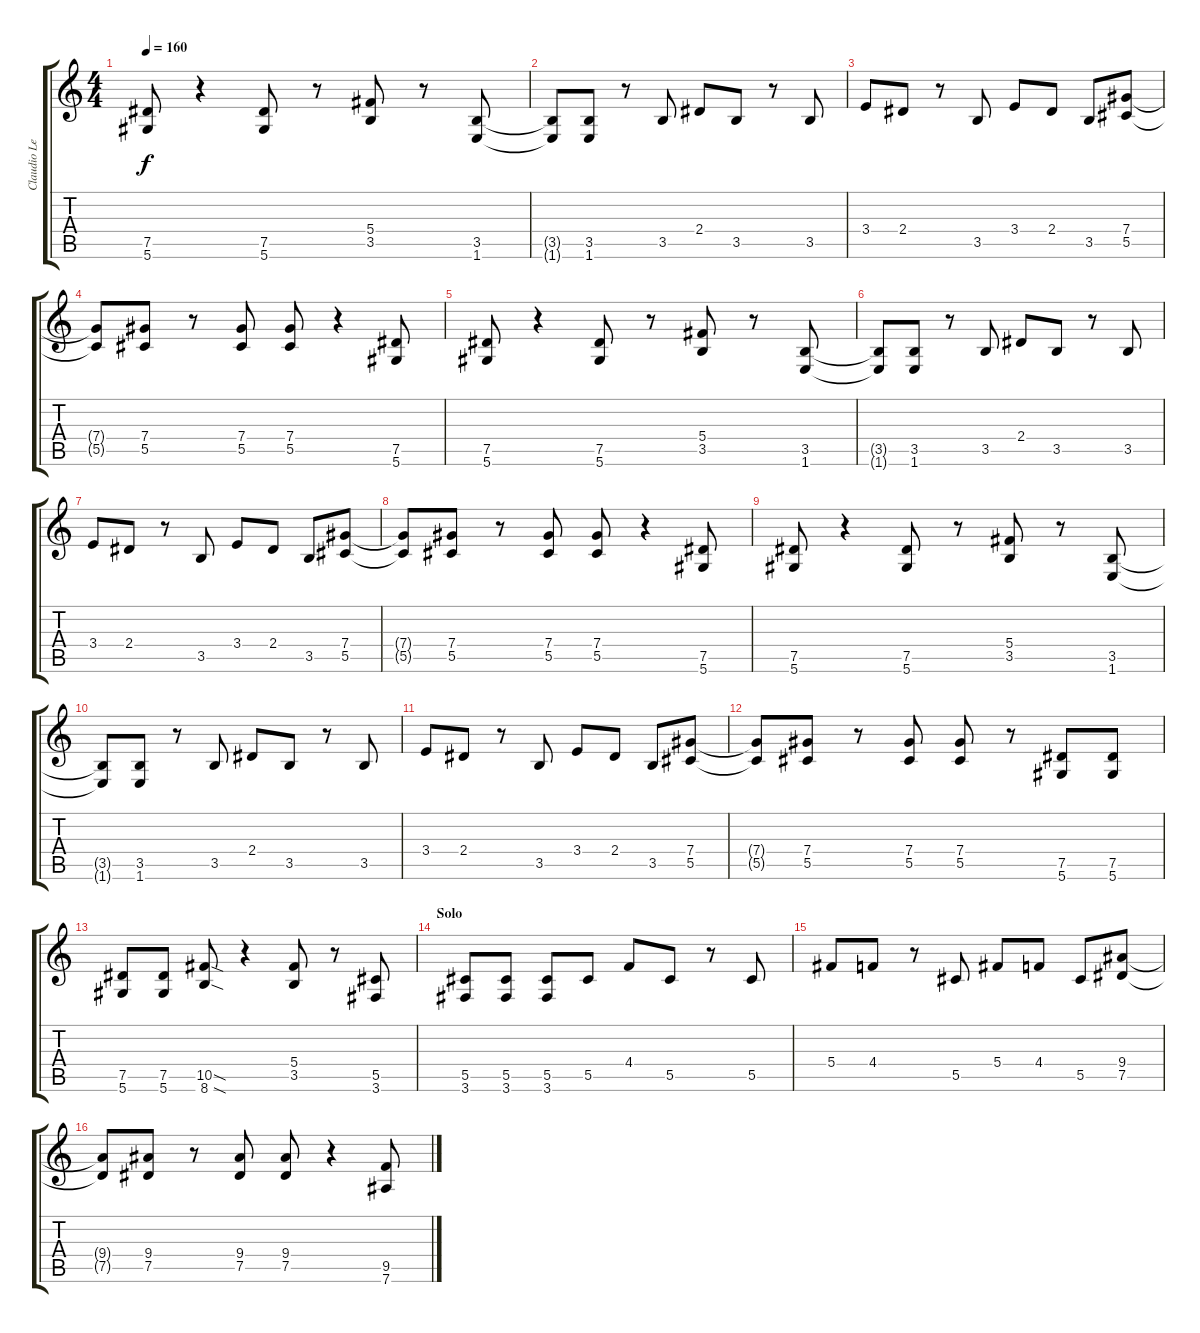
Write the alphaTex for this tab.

\track ("Claudio Lead" "Claudio Le") {instrument distortionguitar}
\staff {score tabs}
\tuning (Eb4 Bb3 Gb3 Db3 Ab2 Eb2) {hide}
\ts (4 4)
\tempo 160
\clef g2
\ks c
(7.5 5.6).8{dy f} r.4 (7.5 5.6).8 r.8 (5.4 3.5).8 r.8 (3.5 1.6).8 |
(3.5{t} 1.6{t}).8 (3.5 1.6).8 r.8 3.5.8 2.4.8 3.5.8 r.8 3.5.8 |
3.4.8 2.4.8 r.8 3.5.8 3.4.8 2.4.8 3.5.8 (7.4 5.5).8 |
(7.4{t} 5.5{t}).8 (7.4 5.5).8 r.8 (7.4 5.5).8 (7.4 5.5).8 r.4 (7.5 5.6).8 |
(7.5 5.6).8 r.4 (7.5 5.6).8 r.8 (5.4 3.5).8 r.8 (3.5 1.6).8 |
(3.5{t} 1.6{t}).8 (3.5 1.6).8 r.8 3.5.8 2.4.8 3.5.8 r.8 3.5.8 |
3.4.8 2.4.8 r.8 3.5.8 3.4.8 2.4.8 3.5.8 (7.4 5.5).8 |
(7.4{t} 5.5{t}).8 (7.4 5.5).8 r.8 (7.4 5.5).8 (7.4 5.5).8 r.4 (7.5 5.6).8 |
(7.5 5.6).8 r.4 (7.5 5.6).8 r.8 (5.4 3.5).8 r.8 (3.5 1.6).8 |
(3.5{t} 1.6{t}).8 (3.5 1.6).8 r.8 3.5.8 2.4.8 3.5.8 r.8 3.5.8 |
3.4.8 2.4.8 r.8 3.5.8 3.4.8 2.4.8 3.5.8 (7.4 5.5).8 |
(7.4{t} 5.5{t}).8 (7.4 5.5).8 r.8 (7.4 5.5).8 (7.4 5.5).8 r.8 (7.5 5.6).8 (7.5 5.6).8 |
(7.5 5.6).8 (7.5 5.6).8 (10.5{sod} 8.6{sod}).8 r.4 (5.4 3.5).8 r.8 (5.5 3.6).8 |
\section ("" "Solo")
(5.5 3.6).8 (5.5 3.6).8 (5.5 3.6).8 5.5.8 4.4.8 5.5.8 r.8 5.5.8 |
5.4.8 4.4.8 r.8 5.5.8 5.4.8 4.4.8 5.5.8 (9.4 7.5).8 |
(9.4{t} 7.5{t}).8 (9.4 7.5).8 r.8 (9.4 7.5).8 (9.4 7.5).8 r.4 (9.5 7.6).8
